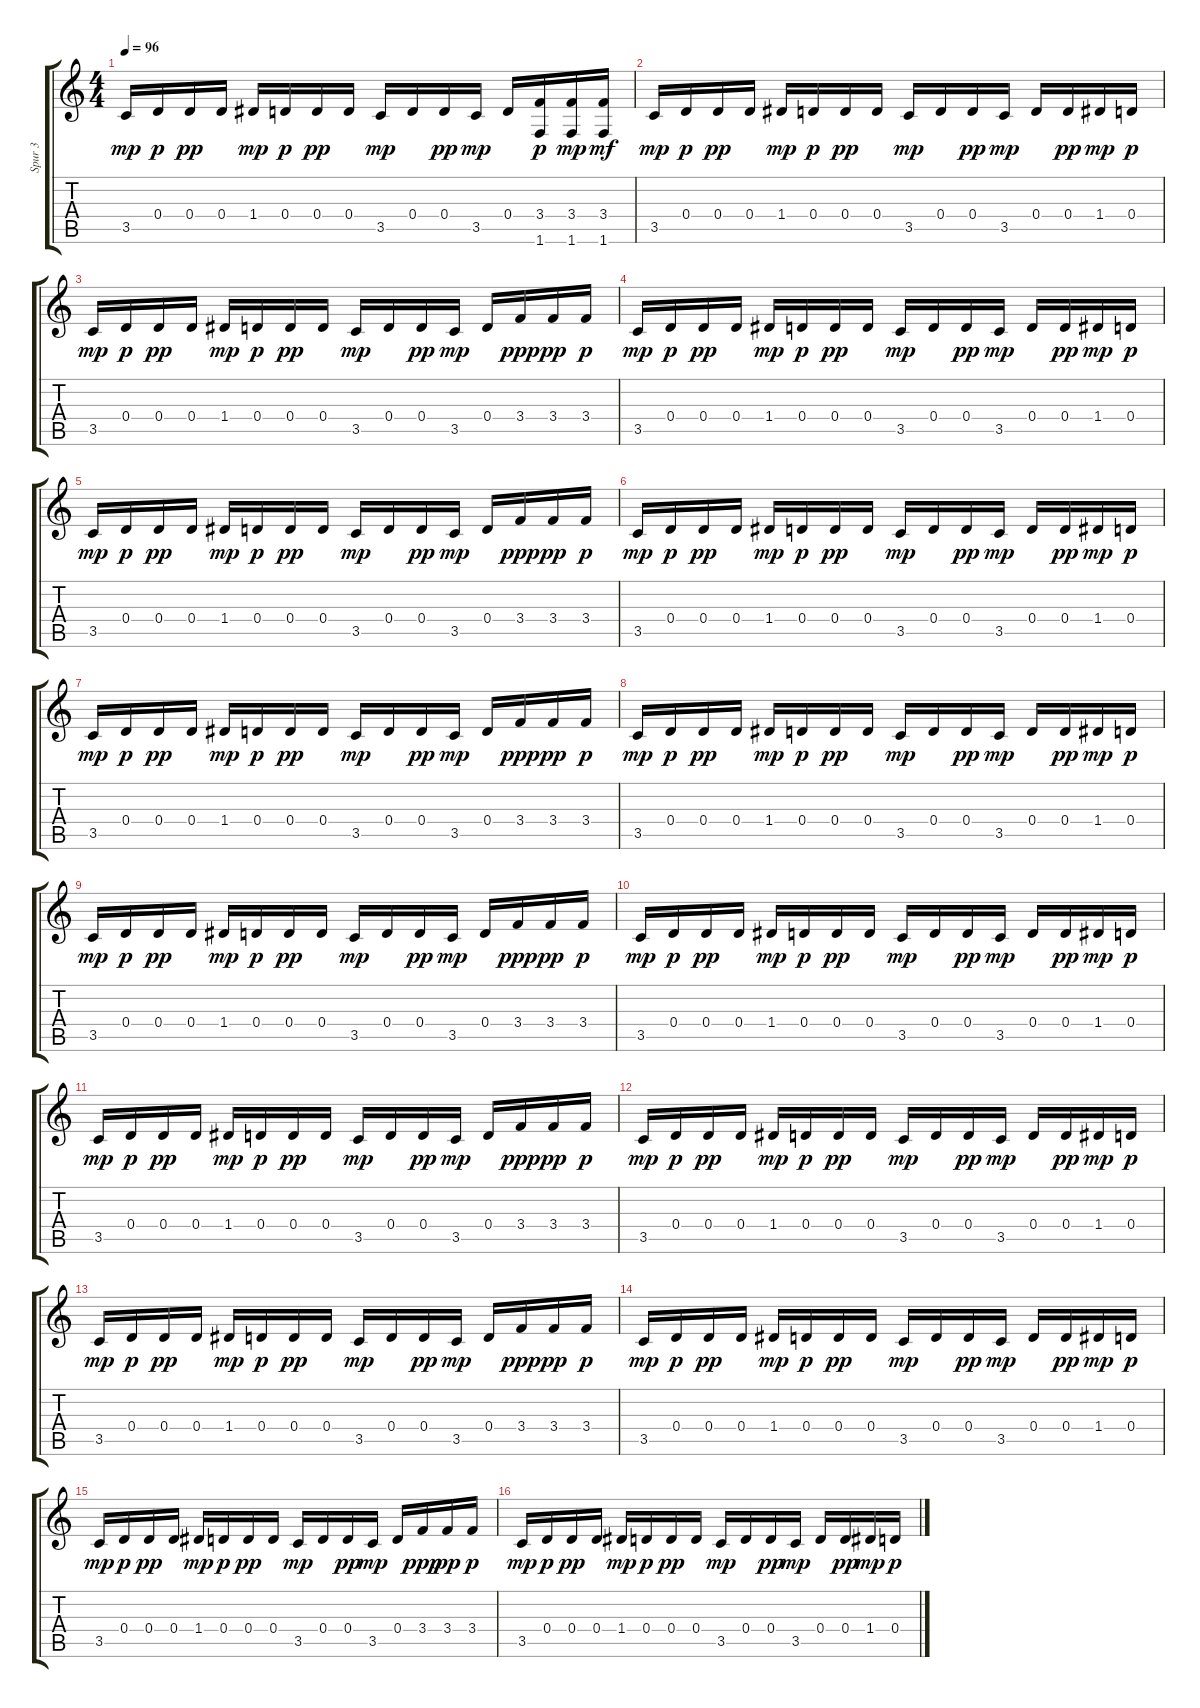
\track ("Spur 3" "Spur 3") {instrument fretlessbass}
\staff {score tabs}
\tuning (E4 B3 G3 D3 A2 E2) {hide}
\ts (4 4)
\tempo 96
\clef g2
\ks c
3.5.16{dy mp} 0.4.16{dy p} 0.4.16{dy pp} 0.4.16 1.4.16{dy mp} 0.4.16{dy p} 0.4.16{dy pp} 0.4.16 3.5.16{dy mp} 0.4.16 0.4.16{dy pp} 3.5.16{dy mp} 0.4.16 (3.4 1.6).16{dy p} (3.4 1.6).16{dy mp} (3.4 1.6).16{dy mf} |
3.5.16{dy mp} 0.4.16{dy p} 0.4.16{dy pp} 0.4.16 1.4.16{dy mp} 0.4.16{dy p} 0.4.16{dy pp} 0.4.16 3.5.16{dy mp} 0.4.16 0.4.16{dy pp} 3.5.16{dy mp} 0.4.16 0.4.16{dy pp} 1.4.16{dy mp} 0.4.16{dy p} |
3.5.16{dy mp} 0.4.16{dy p} 0.4.16{dy pp} 0.4.16 1.4.16{dy mp} 0.4.16{dy p} 0.4.16{dy pp} 0.4.16 3.5.16{dy mp} 0.4.16 0.4.16{dy pp} 3.5.16{dy mp} 0.4.16 3.4.16{dy ppp} 3.4.16{dy pp} 3.4.16{dy p} |
3.5.16{dy mp} 0.4.16{dy p} 0.4.16{dy pp} 0.4.16 1.4.16{dy mp} 0.4.16{dy p} 0.4.16{dy pp} 0.4.16 3.5.16{dy mp} 0.4.16 0.4.16{dy pp} 3.5.16{dy mp} 0.4.16 0.4.16{dy pp} 1.4.16{dy mp} 0.4.16{dy p} |
3.5.16{dy mp} 0.4.16{dy p} 0.4.16{dy pp} 0.4.16 1.4.16{dy mp} 0.4.16{dy p} 0.4.16{dy pp} 0.4.16 3.5.16{dy mp} 0.4.16 0.4.16{dy pp} 3.5.16{dy mp} 0.4.16 3.4.16{dy ppp} 3.4.16{dy pp} 3.4.16{dy p} |
3.5.16{dy mp} 0.4.16{dy p} 0.4.16{dy pp} 0.4.16 1.4.16{dy mp} 0.4.16{dy p} 0.4.16{dy pp} 0.4.16 3.5.16{dy mp} 0.4.16 0.4.16{dy pp} 3.5.16{dy mp} 0.4.16 0.4.16{dy pp} 1.4.16{dy mp} 0.4.16{dy p} |
3.5.16{dy mp} 0.4.16{dy p} 0.4.16{dy pp} 0.4.16 1.4.16{dy mp} 0.4.16{dy p} 0.4.16{dy pp} 0.4.16 3.5.16{dy mp} 0.4.16 0.4.16{dy pp} 3.5.16{dy mp} 0.4.16 3.4.16{dy ppp} 3.4.16{dy pp} 3.4.16{dy p} |
3.5.16{dy mp} 0.4.16{dy p} 0.4.16{dy pp} 0.4.16 1.4.16{dy mp} 0.4.16{dy p} 0.4.16{dy pp} 0.4.16 3.5.16{dy mp} 0.4.16 0.4.16{dy pp} 3.5.16{dy mp} 0.4.16 0.4.16{dy pp} 1.4.16{dy mp} 0.4.16{dy p} |
3.5.16{dy mp} 0.4.16{dy p} 0.4.16{dy pp} 0.4.16 1.4.16{dy mp} 0.4.16{dy p} 0.4.16{dy pp} 0.4.16 3.5.16{dy mp} 0.4.16 0.4.16{dy pp} 3.5.16{dy mp} 0.4.16 3.4.16{dy ppp} 3.4.16{dy pp} 3.4.16{dy p} |
3.5.16{dy mp} 0.4.16{dy p} 0.4.16{dy pp} 0.4.16 1.4.16{dy mp} 0.4.16{dy p} 0.4.16{dy pp} 0.4.16 3.5.16{dy mp} 0.4.16 0.4.16{dy pp} 3.5.16{dy mp} 0.4.16 0.4.16{dy pp} 1.4.16{dy mp} 0.4.16{dy p} |
3.5.16{dy mp} 0.4.16{dy p} 0.4.16{dy pp} 0.4.16 1.4.16{dy mp} 0.4.16{dy p} 0.4.16{dy pp} 0.4.16 3.5.16{dy mp} 0.4.16 0.4.16{dy pp} 3.5.16{dy mp} 0.4.16 3.4.16{dy ppp} 3.4.16{dy pp} 3.4.16{dy p} |
3.5.16{dy mp} 0.4.16{dy p} 0.4.16{dy pp} 0.4.16 1.4.16{dy mp} 0.4.16{dy p} 0.4.16{dy pp} 0.4.16 3.5.16{dy mp} 0.4.16 0.4.16{dy pp} 3.5.16{dy mp} 0.4.16 0.4.16{dy pp} 1.4.16{dy mp} 0.4.16{dy p} |
3.5.16{dy mp} 0.4.16{dy p} 0.4.16{dy pp} 0.4.16 1.4.16{dy mp} 0.4.16{dy p} 0.4.16{dy pp} 0.4.16 3.5.16{dy mp} 0.4.16 0.4.16{dy pp} 3.5.16{dy mp} 0.4.16 3.4.16{dy ppp} 3.4.16{dy pp} 3.4.16{dy p} |
3.5.16{dy mp} 0.4.16{dy p} 0.4.16{dy pp} 0.4.16 1.4.16{dy mp} 0.4.16{dy p} 0.4.16{dy pp} 0.4.16 3.5.16{dy mp} 0.4.16 0.4.16{dy pp} 3.5.16{dy mp} 0.4.16 0.4.16{dy pp} 1.4.16{dy mp} 0.4.16{dy p} |
3.5.16{dy mp} 0.4.16{dy p} 0.4.16{dy pp} 0.4.16 1.4.16{dy mp} 0.4.16{dy p} 0.4.16{dy pp} 0.4.16 3.5.16{dy mp} 0.4.16 0.4.16{dy pp} 3.5.16{dy mp} 0.4.16 3.4.16{dy ppp} 3.4.16{dy pp} 3.4.16{dy p} |
3.5.16{dy mp} 0.4.16{dy p} 0.4.16{dy pp} 0.4.16 1.4.16{dy mp} 0.4.16{dy p} 0.4.16{dy pp} 0.4.16 3.5.16{dy mp} 0.4.16 0.4.16{dy pp} 3.5.16{dy mp} 0.4.16 0.4.16{dy pp} 1.4.16{dy mp} 0.4.16{dy p}
